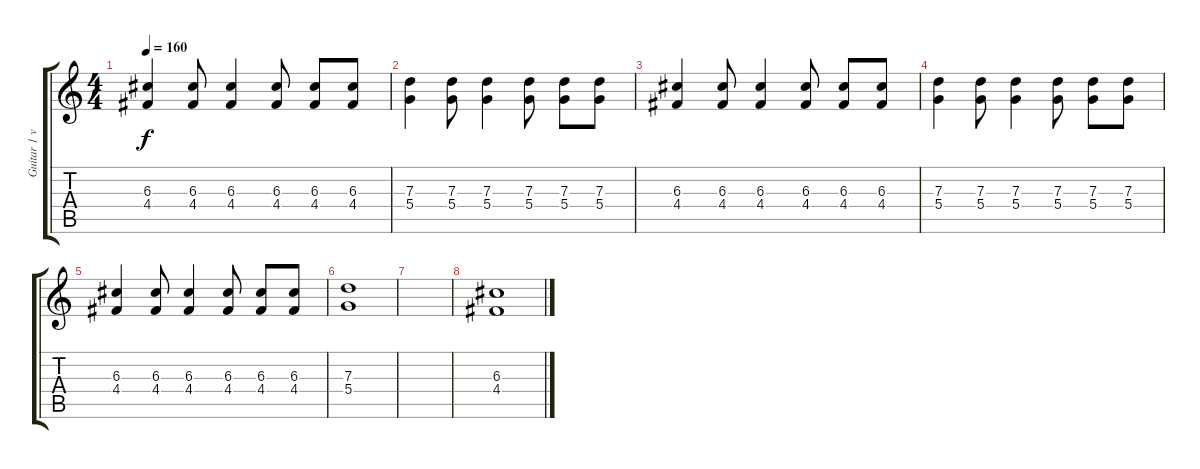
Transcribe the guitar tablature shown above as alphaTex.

\track ("Guitar 1 var" "Guitar 1 v") {mute instrument electricguitarclean}
\staff {score tabs}
\tuning (E4 B3 G3 D3 A2 E2) {hide}
\ts (4 4)
\tempo 160
\clef g2
\ks c
(6.3 4.4).4{dy f} (6.3 4.4).8 (6.3 4.4).4 (6.3 4.4).8 (6.3 4.4).8 (6.3 4.4).8 |
(7.3 5.4).4 (7.3 5.4).8 (7.3 5.4).4 (7.3 5.4).8 (7.3 5.4).8 (7.3 5.4).8 |
(6.3 4.4).4 (6.3 4.4).8 (6.3 4.4).4 (6.3 4.4).8 (6.3 4.4).8 (6.3 4.4).8 |
(7.3 5.4).4 (7.3 5.4).8 (7.3 5.4).4 (7.3 5.4).8 (7.3 5.4).8 (7.3 5.4).8 |
(6.3 4.4).4 (6.3 4.4).8 (6.3 4.4).4 (6.3 4.4).8 (6.3 4.4).8 (6.3 4.4).8 |
(7.3 5.4).1 |
|
(6.3 4.4).1
